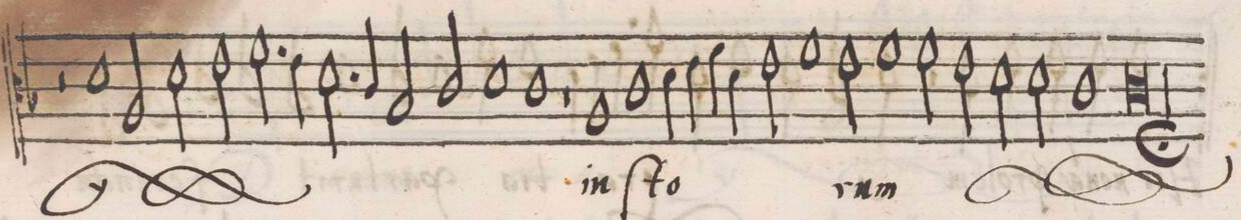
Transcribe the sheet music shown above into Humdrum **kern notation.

**kern	**text
*I"CANTVS	*
*clefC3	*
*k[b-]	*
*met(c|)	*
*M2/1	*
2r	.
*	*ij
1d	in
=32	=32
2A/	ta-
2d\	-ber-
2e\	.
=33	=33
2.f\	-na-
4e\	.
2.d\	.
4c/	.
=34	=34
2B-/	-cu-
2c/	.
1d	-liſ
*	*Xij
=35	=35
1c	.
1r	.
=36	=36
1A	iu-
1c	-ſto-
=37	=37
4d\	.
4e\	.
4f\	.
4d\	.
2e\	.
1f	.
=38	=38
2e\	-rum
*	*ij
1f	.
=39	=39
2f\	iu-
2e\	.
2d\	.
2d\	-ſto-
=40	=40
1c	.
1c;<	-rum
==	==
*-	*-
